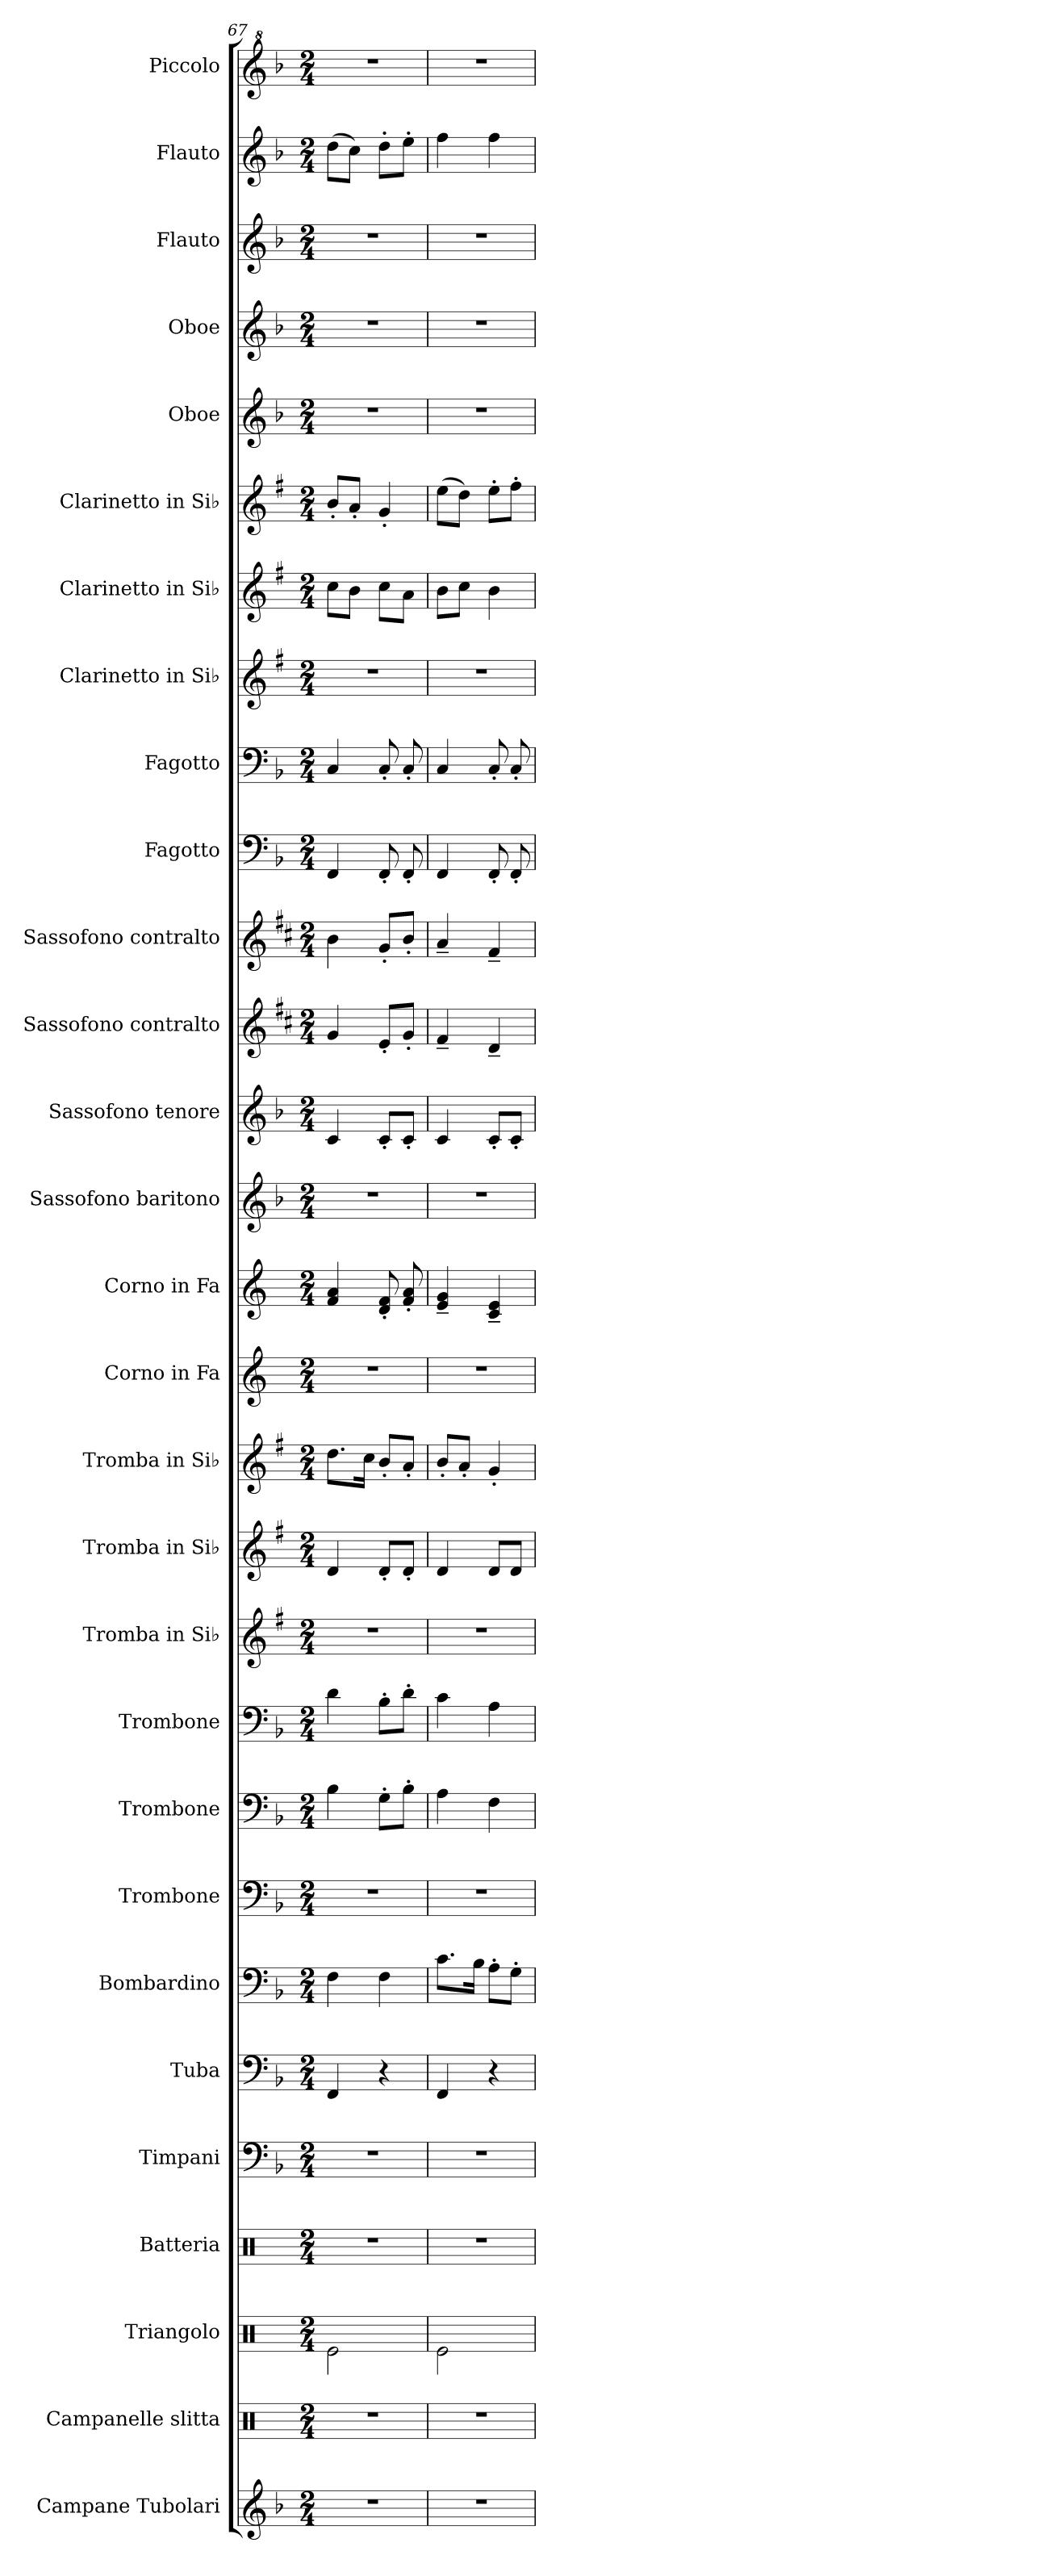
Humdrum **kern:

**kern	**kern	**kern	**kern	**kern	**kern	**kern	**kern	**kern	**kern	**kern	**kern	**kern	**kern	**kern	**kern	**kern	**kern	**kern	**kern	**kern	**kern	**kern	**kern	**kern	**kern	**kern	**kern	**kern
*part29	*part28	*part27	*part26	*part25	*part24	*part23	*part22	*part21	*part20	*part19	*part18	*part17	*part16	*part15	*part14	*part13	*part12	*part11	*part10	*part9	*part8	*part7	*part6	*part5	*part4	*part3	*part2	*part1
*staff29	*staff28	*staff27	*staff26	*staff25	*staff24	*staff23	*staff22	*staff21	*staff20	*staff19	*staff18	*staff17	*staff16	*staff15	*staff14	*staff13	*staff12	*staff11	*staff10	*staff9	*staff8	*staff7	*staff6	*staff5	*staff4	*staff3	*staff2	*staff1
*I"Campane Tubolari	*I"Campanelle slitta	*I"Triangolo	*I"Batteria	*I"Timpani	*I"Tuba	*I"Bombardino	*I"Trombone	*I"Trombone	*I"Trombone	*I"Tromba in Si♭	*I"Tromba in Si♭	*I"Tromba in Si♭	*I"Corno in Fa	*I"Corno in Fa	*I"Sassofono baritono	*I"Sassofono tenore	*I"Sassofono contralto	*I"Sassofono contralto	*I"Fagotto	*I"Fagotto	*I"Clarinetto in Si♭	*I"Clarinetto in Si♭	*I"Clarinetto in Si♭	*I"Oboe	*I"Oboe	*I"Flauto	*I"Flauto	*I"Piccolo
*I'Camp. tb.	*	*I'Triang.	*I'Batt.	*I'Timp.	*I'Tba.	*	*I'Tbn.	*I'Tbn.	*I'Tbn.	*I'Tr. Si♭	*I'Tr. Si♭	*I'Tr. Si♭	*I'Cor. Fa	*I'Cor. Fa	*	*	*	*	*I'Fag.	*I'Fag.	*I'Cl. Si♭	*I'Cl. Si♭	*I'Cl. Si♭	*I'Ob.	*I'Ob.	*I'Fl.	*I'Fl.	*
*clefG2	*clefX	*clefX	*clefX	*clefF4	*clefF4	*clefF4	*clefF4	*clefF4	*clefF4	*clefG2	*clefG2	*clefG2	*clefG2	*clefG2	*clefG2	*clefG2	*clefG2	*clefG2	*clefF4	*clefF4	*clefG2	*clefG2	*clefG2	*clefG2	*clefG2	*clefG2	*clefG2	*clefG^2
*	*	*	*	*	*	*	*	*	*	*ITrd1c2	*ITrd1c2	*ITrd1c2	*ITrd4c7	*ITrd4c7	*ITrd12c21	*ITrd8c14	*ITrd5c9	*ITrd5c9	*	*	*ITrd1c2	*ITrd1c2	*ITrd1c2	*	*	*	*	*ITrd-7c-12
*k[b-]	*k[]	*k[]	*k[]	*k[b-]	*k[b-]	*k[b-]	*k[b-]	*k[b-]	*k[b-]	*k[b-]	*k[b-]	*k[b-]	*k[b-]	*k[b-]	*k[b-]	*k[b-]	*k[b-]	*k[b-]	*k[b-]	*k[b-]	*k[b-]	*k[b-]	*k[b-]	*k[b-]	*k[b-]	*k[b-]	*k[b-]	*k[b-]
*M2/4	*M2/4	*M2/4	*M2/4	*M2/4	*M2/4	*M2/4	*M2/4	*M2/4	*M2/4	*M2/4	*M2/4	*M2/4	*M2/4	*M2/4	*M2/4	*M2/4	*M2/4	*M2/4	*M2/4	*M2/4	*M2/4	*M2/4	*M2/4	*M2/4	*M2/4	*M2/4	*M2/4	*M2/4
=67	=67	=67	=67	=67	=67	=67	=67	=67	=67	=67	=67	=67	=67	=67	=67	=67	=67	=67	=67	=67	=67	=67	=67	=67	=67	=67	=67	=67
2r	2r	2Re\	2r	2r	4FF/	4F\	2r	4B-\	4d\	2r	4c/	8.cc\L	2r	4B-/ 4d/	2r	4C/	4B-/	4d\	4FF/	4C/	2r	8b-\L	8a'/L	2r	2r	2r	(8dd\L	2r
.	.	.	.	.	.	.	.	.	.	.	.	.	.	.	.	.	.	.	.	.	.	8a\J	8g'/J	.	.	.	8cc\J)	.
.	.	.	.	.	.	.	.	.	.	.	.	16b-\Jk	.	.	.	.	.	.	.	.	.	.	.	.	.	.	.	.
.	.	.	.	.	4r	4F\	.	8G'\L	8B-'\L	.	8c'/L	8a'/L	.	8G/' 8B-/'	.	8C'/L	8G'/L	8B-'/L	8FF'/	8C'/	.	8b-\L	4f'/	.	.	.	8dd'\L	.
.	.	.	.	.	.	.	.	8B-'\J	8d'\J	.	8c'/J	8g'/J	.	8B-/' 8d/'	.	8C'/J	8B-'/J	8d'/J	8FF'/	8C'/	.	8g\J	.	.	.	.	8ee'\J	.
=68	=68	=68	=68	=68	=68	=68	=68	=68	=68	=68	=68	=68	=68	=68	=68	=68	=68	=68	=68	=68	=68	=68	=68	=68	=68	=68	=68	=68
2r	2r	2Re\	2r	2r	4FF/	8.c\L	2r	4A\	4c\	2r	4c/	8a'/L	2r	4A/~ 4c/~	2r	4C/	4A~/	4c~/	4FF/	4C/	2r	8a\L	(8dd\L	2r	2r	2r	4ff\	2r
.	.	.	.	.	.	.	.	.	.	.	.	8g'/J	.	.	.	.	.	.	.	.	.	8b-\J	8cc\J)	.	.	.	.	.
.	.	.	.	.	.	16B-\Jk	.	.	.	.	.	.	.	.	.	.	.	.	.	.	.	.	.	.	.	.	.	.
.	.	.	.	.	4r	8A'\L	.	4F\	4A\	.	8c/L	4f'/	.	4F/~ 4A/~	.	8C'/L	4F~/	4A~/	8FF'/	8C'/	.	4a\	8dd'\L	.	.	.	4ff\	.
.	.	.	.	.	.	8G'\J	.	.	.	.	8c/J	.	.	.	.	8C'/J	.	.	8FF'/	8C'/	.	.	8ee'\J	.	.	.	.	.
=	=	=	=	=	=	=	=	=	=	=	=	=	=	=	=	=	=	=	=	=	=	=	=	=	=	=	=	=
*-	*-	*-	*-	*-	*-	*-	*-	*-	*-	*-	*-	*-	*-	*-	*-	*-	*-	*-	*-	*-	*-	*-	*-	*-	*-	*-	*-	*-
